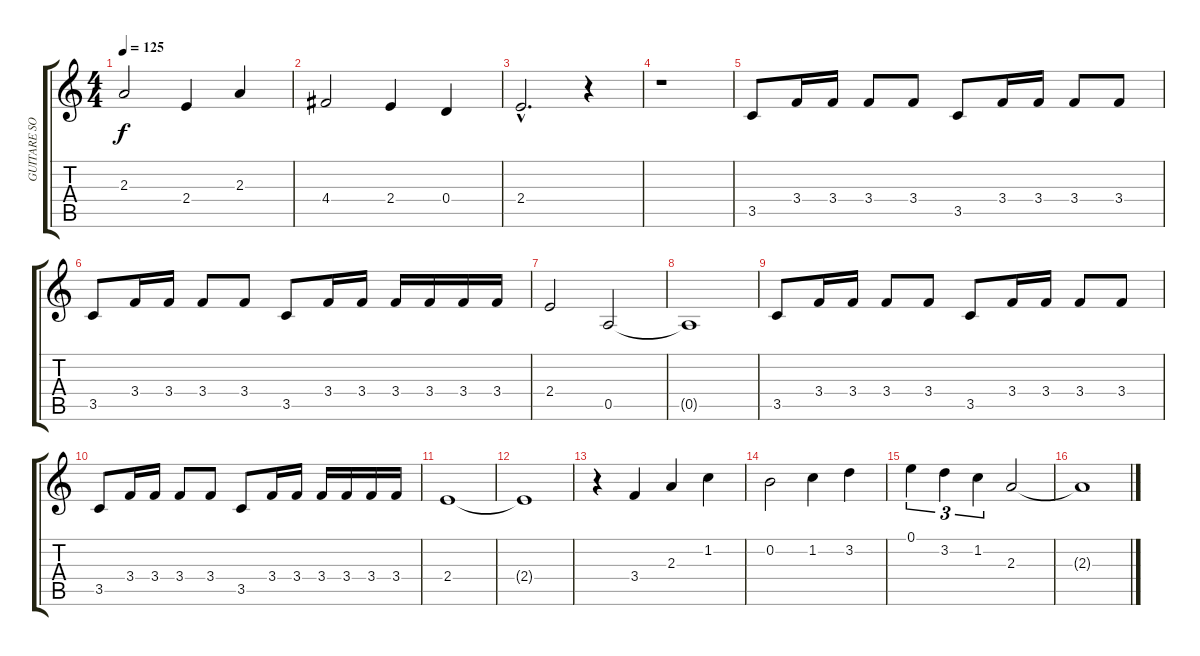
\track ("GUITARE SOLO" "GUITARE SO") {instrument electricguitarclean}
\staff {score tabs}
\tuning (E4 B3 G3 D3 A2 E2) {hide}
\ts (4 4)
\tempo 125
\clef g2
\ks c
2.3.2{dy f} 2.4.4 2.3.4 |
4.4.2 2.4.4 0.4.4 |
2.4{hac}.2{d} r.4 |
r.1 |
3.5.8 3.4.16 3.4.16 3.4.8 3.4.8 3.5.8 3.4.16 3.4.16 3.4.8 3.4.8 |
3.5.8 3.4.16 3.4.16 3.4.8 3.4.8 3.5.8 3.4.16 3.4.16 3.4.16 3.4.16 3.4.16 3.4.16 |
2.4.2 0.5.2 |
0.5{t}.1 |
3.5.8 3.4.16 3.4.16 3.4.8 3.4.8 3.5.8 3.4.16 3.4.16 3.4.8 3.4.8 |
3.5.8 3.4.16 3.4.16 3.4.8 3.4.8 3.5.8 3.4.16 3.4.16 3.4.16 3.4.16 3.4.16 3.4.16 |
2.4.1 |
2.4{t}.1 |
r.4 3.4.4 2.3.4 1.2.4 |
0.2.2 1.2.4 3.2.4 |
0.1.4{tu (3 2)} 3.2.4{tu (3 2)} 1.2.4{tu (3 2)} 2.3.2 |
2.3{t}.1
